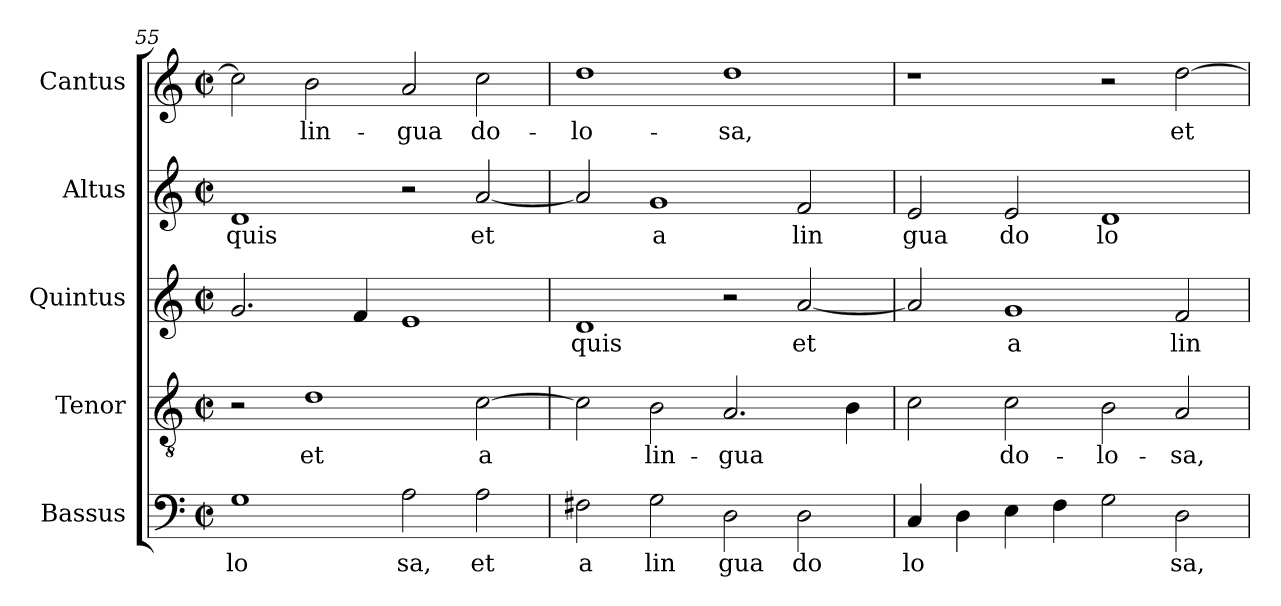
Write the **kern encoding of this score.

**kern	**text	**kern	**text	**kern	**text	**kern	**text	**kern	**text
*part5	*part5	*part4	*part4	*part3	*part3	*part2	*part2	*part1	*part1
*staff5	*staff5	*staff4	*staff4	*staff3	*staff3	*staff2	*staff2	*staff1	*staff1
*I"Bassus	*	*I"Tenor	*	*I"Quintus	*	*I"Altus	*	*I"Cantus	*
*clefF4	*	*clefGv2	*	*clefG2	*	*clefG2	*	*clefG2	*
*	*	*	*	*	*	*k[]	*	*	*
*	*	*	*	*	*	*C:	*	*	*
*M2/2	*	*M2/2	*	*M2/2	*	*M2/2	*	*M2/2	*
*met(c|)	*	*met(c|)	*	*met(c|)	*	*met(c|)	*	*met(c|)	*
=55	=55	=55	=55	=55	=55	=55	=55	=55	=55
!	!LO:LY:b:cj	!	!	!	!	!	!LO:LY:b:cj	!	!
1G	lo	2r	.	2.g/	.	1d	quis	2cc\]	.
!	!	!	!LO:LY:b:cj	!	!	!	!	!	!LO:LY:b:cj
.	.	1d	et	.	.	.	.	2b\	lin-
.	.	.	.	4f/	.	.	.	.	.
!	!LO:LY:b:cj	!	!	!	!	!	!	!	!LO:LY:b:cj
2A\	sa,	.	.	1e	.	2r	.	2a/	-gua
!	!LO:LY:b:cj	!	!LO:LY:b:cj	!	!	!	!LO:LY:b:cj	!	!LO:LY:b:cj
2A\	et	[>2c\	a	.	.	[<2a/	et	2cc\	do-
=56	=56	=56	=56	=56	=56	=56	=56	=56	=56
!	!LO:LY:b:cj	!	!	!	!LO:LY:b:cj	!	!	!	!LO:LY:b:cj
2F#X\	a	2c\]	.	1d	quis	2a/]	.	1dd	-lo-
!	!LO:LY:b:cj	!	!LO:LY:b:cj	!	!	!	!LO:LY:b:cj	!	!
2G\	lin	2B\	lin-	.	.	1g	a	.	.
!	!LO:LY:b:cj	!	!LO:LY:b	!	!	!	!	!	!LO:LY:b:cj
2D\	gua	2.A/	-gua	2r	.	.	.	1dd	-sa,
!	!LO:LY:b:cj	!	!	!	!LO:LY:b:cj	!	!LO:LY:b:cj	!	!
2D\	do	.	.	[<2a/	et	2f/	lin	.	.
.	.	4B\	.	.	.	.	.	.	.
=57	=57	=57	=57	=57	=57	=57	=57	=57	=57
!	!LO:LY:b:cj	!	!	!	!	!	!LO:LY:b:cj	!	!
4C/	lo	2c\	.	2a/]	.	2e/	gua	1r	.
4D\	.	.	.	.	.	.	.	.	.
!	!	!	!LO:LY:b:cj	!	!LO:LY:b:cj	!	!LO:LY:b:cj	!	!
4E\	.	2c\	do-	1g	a	2e/	do	.	.
4F\	.	.	.	.	.	.	.	.	.
!	!	!	!LO:LY:b:cj	!	!	!	!LO:LY:b:cj	!	!
2G\	.	2B\	-lo-	.	.	1d	lo	2r	.
!	!LO:LY:b:cj	!	!LO:LY:b:cj	!	!LO:LY:b:cj	!	!	!	!LO:LY:b:cj
2D\	sa,	2A/	-sa,	2f/	lin	.	.	[>2dd\	et
=	=	=	=	=	=	=	=	=	=
*-	*-	*-	*-	*-	*-	*-	*-	*-	*-
